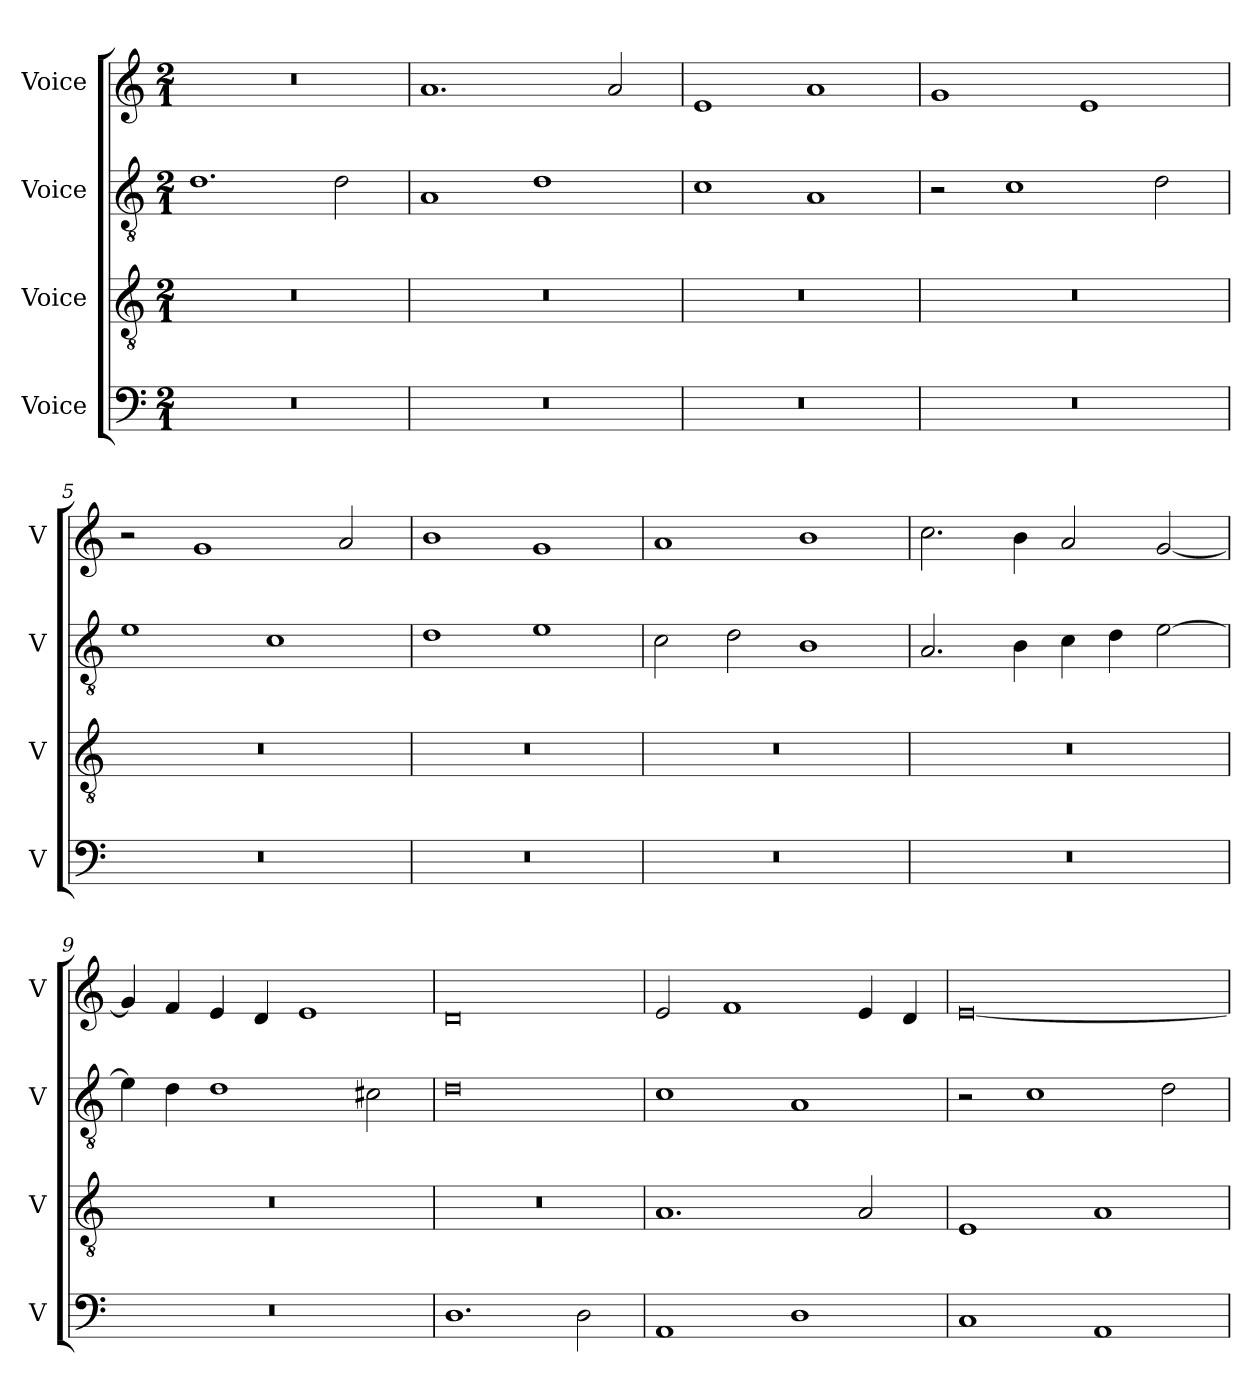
**kern	**kern	**kern	**kern
*part4	*part3	*part2	*part1
*staff4	*staff3	*staff2	*staff1
*I"Voice	*I"Voice	*I"Voice	*I"Voice
*I'V	*I'V	*I'V	*I'V
*clefF4	*clefGv2	*clefGv2	*clefG2
*k[]	*k[]	*k[]	*k[]
*M2/1	*M2/1	*M2/1	*M2/1
=1	=1	=1	=1
0r	0r	1.d	0r
.	.	2d\	.
=2	=2	=2	=2
0r	0r	1A	1.a
.	.	1d	.
.	.	.	2a/
=3	=3	=3	=3
0r	0r	1c	1e
.	.	1A	1a
=4	=4	=4	=4
0r	0r	2r	1g
.	.	1c	.
.	.	.	1e
.	.	2d\	.
!!LO:LB:g=z
=5	=5	=5	=5
0r	0r	1e	2r
.	.	.	1g
.	.	1c	.
.	.	.	2a/
=6	=6	=6	=6
0r	0r	1d	1b
.	.	1e	1g
=7	=7	=7	=7
0r	0r	2c\	1a
.	.	2d\	.
.	.	1B	1b
=8	=8	=8	=8
0r	0r	2.A/	2.cc\
.	.	4B\	4b\
.	.	4c\	2a/
.	.	4d\	.
.	.	[2e\	[2g/
!!LO:LB:g=z
=9	=9	=9	=9
0r	0r	4e\]	4g/]
.	.	4d\	4f/
.	.	1d	4e/
.	.	.	4d/
.	.	.	1e
.	.	2c#X\	.
=10	=10	=10	=10
1.D	0r	0d	0d
2D\	.	.	.
=11	=11	=11	=11
1AA	1.A	1c	2e/
.	.	.	1f
1D	.	1A	.
.	2A/	.	4e/
.	.	.	4d/
=12	=12	=12	=12
1C	1E	2r	[0e
.	.	1c	.
1AA	1A	.	.
.	.	2d\	.
=	=	=	=
*-	*-	*-	*-
